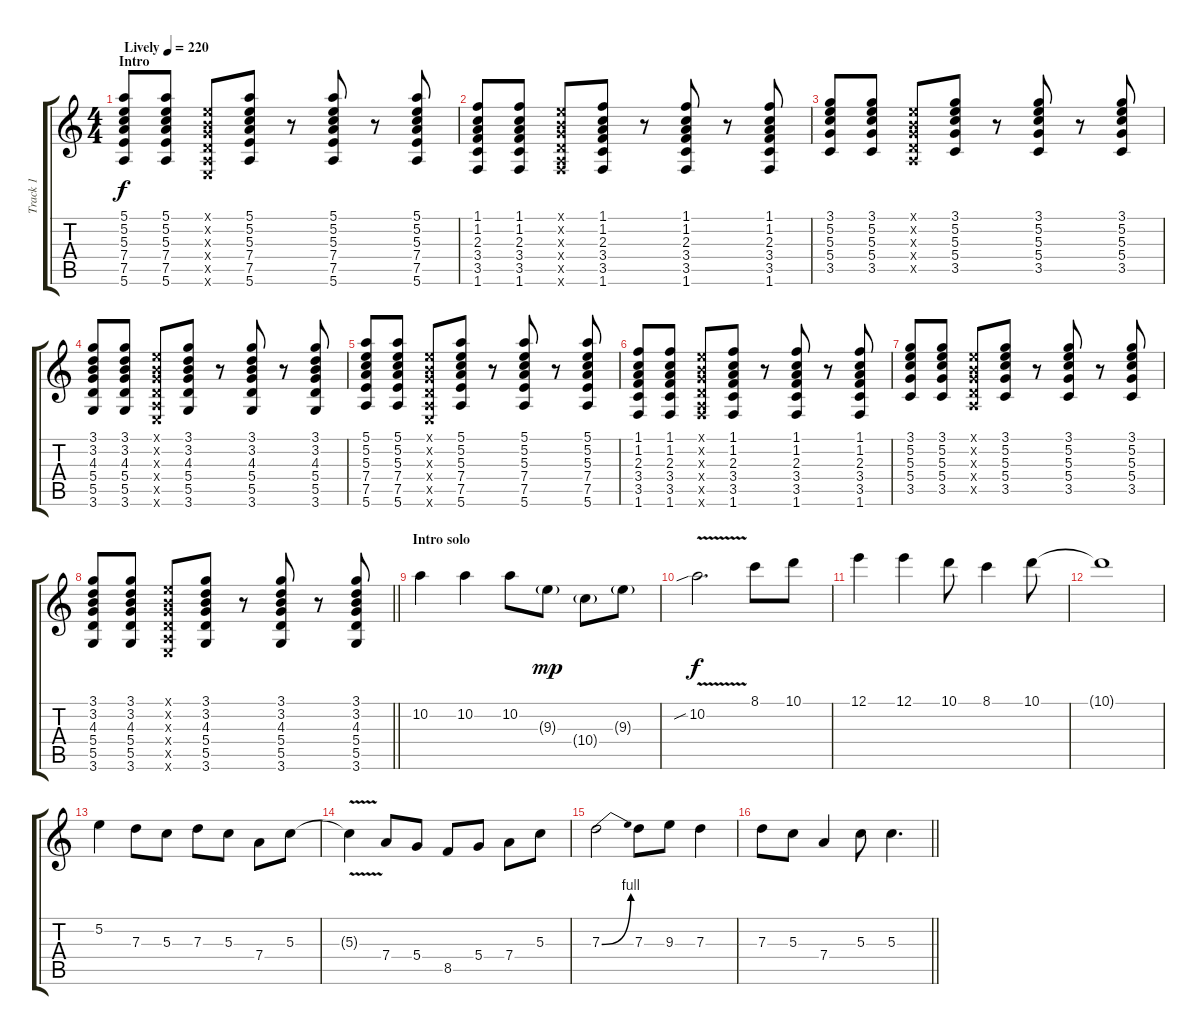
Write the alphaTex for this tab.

\track ("Track 1" "Track 1") {instrument electricguitarclean}
\staff {score tabs}
\tuning (E4 B3 G3 D3 A2 E2) {hide}
\ts (4 4)
\section ("" "Intro")
\tempo (220 "Lively")
\clef g2
\ks c
(5.1 5.2 5.3 7.4 7.5 5.6).8{dy f instrument electricguitarclean} (5.1 5.2 5.3 7.4 7.5 5.6).8 (0.1{x} 0.2{x} 0.3{x} 0.4{x} 0.5{x} 0.6{x}).8 (5.1 5.2 5.3 7.4 7.5 5.6).8 r.8 (5.1 5.2 5.3 7.4 7.5 5.6).8 r.8 (5.1 5.2 5.3 7.4 7.5 5.6).8 |
(1.1 1.2 2.3 3.4 3.5 1.6).8 (1.1 1.2 2.3 3.4 3.5 1.6).8 (0.1{x} 0.2{x} 0.3{x} 0.4{x} 0.5{x} 1.6{x}).8 (1.1 1.2 2.3 3.4 3.5 1.6).8 r.8 (1.1 1.2 2.3 3.4 3.5 1.6).8 r.8 (1.1 1.2 2.3 3.4 3.5 1.6).8 |
(3.1 5.2 5.3 5.4 3.5).8 (3.1 5.2 5.3 5.4 3.5).8 (0.1{x} 0.2{x} 0.3{x} 0.4{x} 0.5{x}).8 (3.1 5.2 5.3 5.4 3.5).8 r.8 (3.1 5.2 5.3 5.4 3.5).8 r.8 (3.1 5.2 5.3 5.4 3.5).8 |
(3.1 3.2 4.3 5.4 5.5 3.6).8 (3.1 3.2 4.3 5.4 5.5 3.6).8 (0.1{x} 0.2{x} 0.3{x} 0.4{x} 0.5{x} 0.6{x}).8 (3.1 3.2 4.3 5.4 5.5 3.6).8 r.8 (3.1 3.2 4.3 5.4 5.5 3.6).8 r.8 (3.1 3.2 4.3 5.4 5.5 3.6).8 |
(5.1 5.2 5.3 7.4 7.5 5.6).8 (5.1 5.2 5.3 7.4 7.5 5.6).8 (0.1{x} 0.2{x} 0.3{x} 0.4{x} 0.5{x} 0.6{x}).8 (5.1 5.2 5.3 7.4 7.5 5.6).8 r.8 (5.1 5.2 5.3 7.4 7.5 5.6).8 r.8 (5.1 5.2 5.3 7.4 7.5 5.6).8 |
(1.1 1.2 2.3 3.4 3.5 1.6).8 (1.1 1.2 2.3 3.4 3.5 1.6).8 (0.1{x} 0.2{x} 0.3{x} 0.4{x} 0.5{x} 1.6{x}).8 (1.1 1.2 2.3 3.4 3.5 1.6).8 r.8 (1.1 1.2 2.3 3.4 3.5 1.6).8 r.8 (1.1 1.2 2.3 3.4 3.5 1.6).8 |
(3.1 5.2 5.3 5.4 3.5).8 (3.1 5.2 5.3 5.4 3.5).8 (0.1{x} 0.2{x} 0.3{x} 0.4{x} 0.5{x}).8 (3.1 5.2 5.3 5.4 3.5).8 r.8 (3.1 5.2 5.3 5.4 3.5).8 r.8 (3.1 5.2 5.3 5.4 3.5).8 |
\barLineRight lightlight
(3.1 3.2 4.3 5.4 5.5 3.6).8 (3.1 3.2 4.3 5.4 5.5 3.6).8 (0.1{x} 0.2{x} 0.3{x} 0.4{x} 0.5{x} 0.6{x}).8 (3.1 3.2 4.3 5.4 5.5 3.6).8 r.8 (3.1 3.2 4.3 5.4 5.5 3.6).8 r.8 (3.1 3.2 4.3 5.4 5.5 3.6).8 |
\section ("" "Intro solo")
10.2.4{instrument distortionguitar} 10.2.4 10.2.8 9.3{g}.8{dy mp} 10.4{g}.8 9.3{g}.8 |
10.2{v sib}.2{d dy f} 8.1.8 10.1.8 |
12.1.4 12.1.4 10.1.8 8.1.4 10.1.8 |
10.1{t}.1 |
5.2.4 7.3.8 5.3.8 7.3.8 5.3.8 7.4.8 5.3.8 |
5.3{v t}.4 7.4.8 5.4.8 8.5.8 5.4.8 7.4.8 5.3.8 |
7.3{be (bend 0 0 60 4)}.2 7.3.8 9.3.8 7.3.4 |
\barLineRight lightlight
7.3.8 5.3.8 7.4.4 5.3.8 5.3.4{d}
